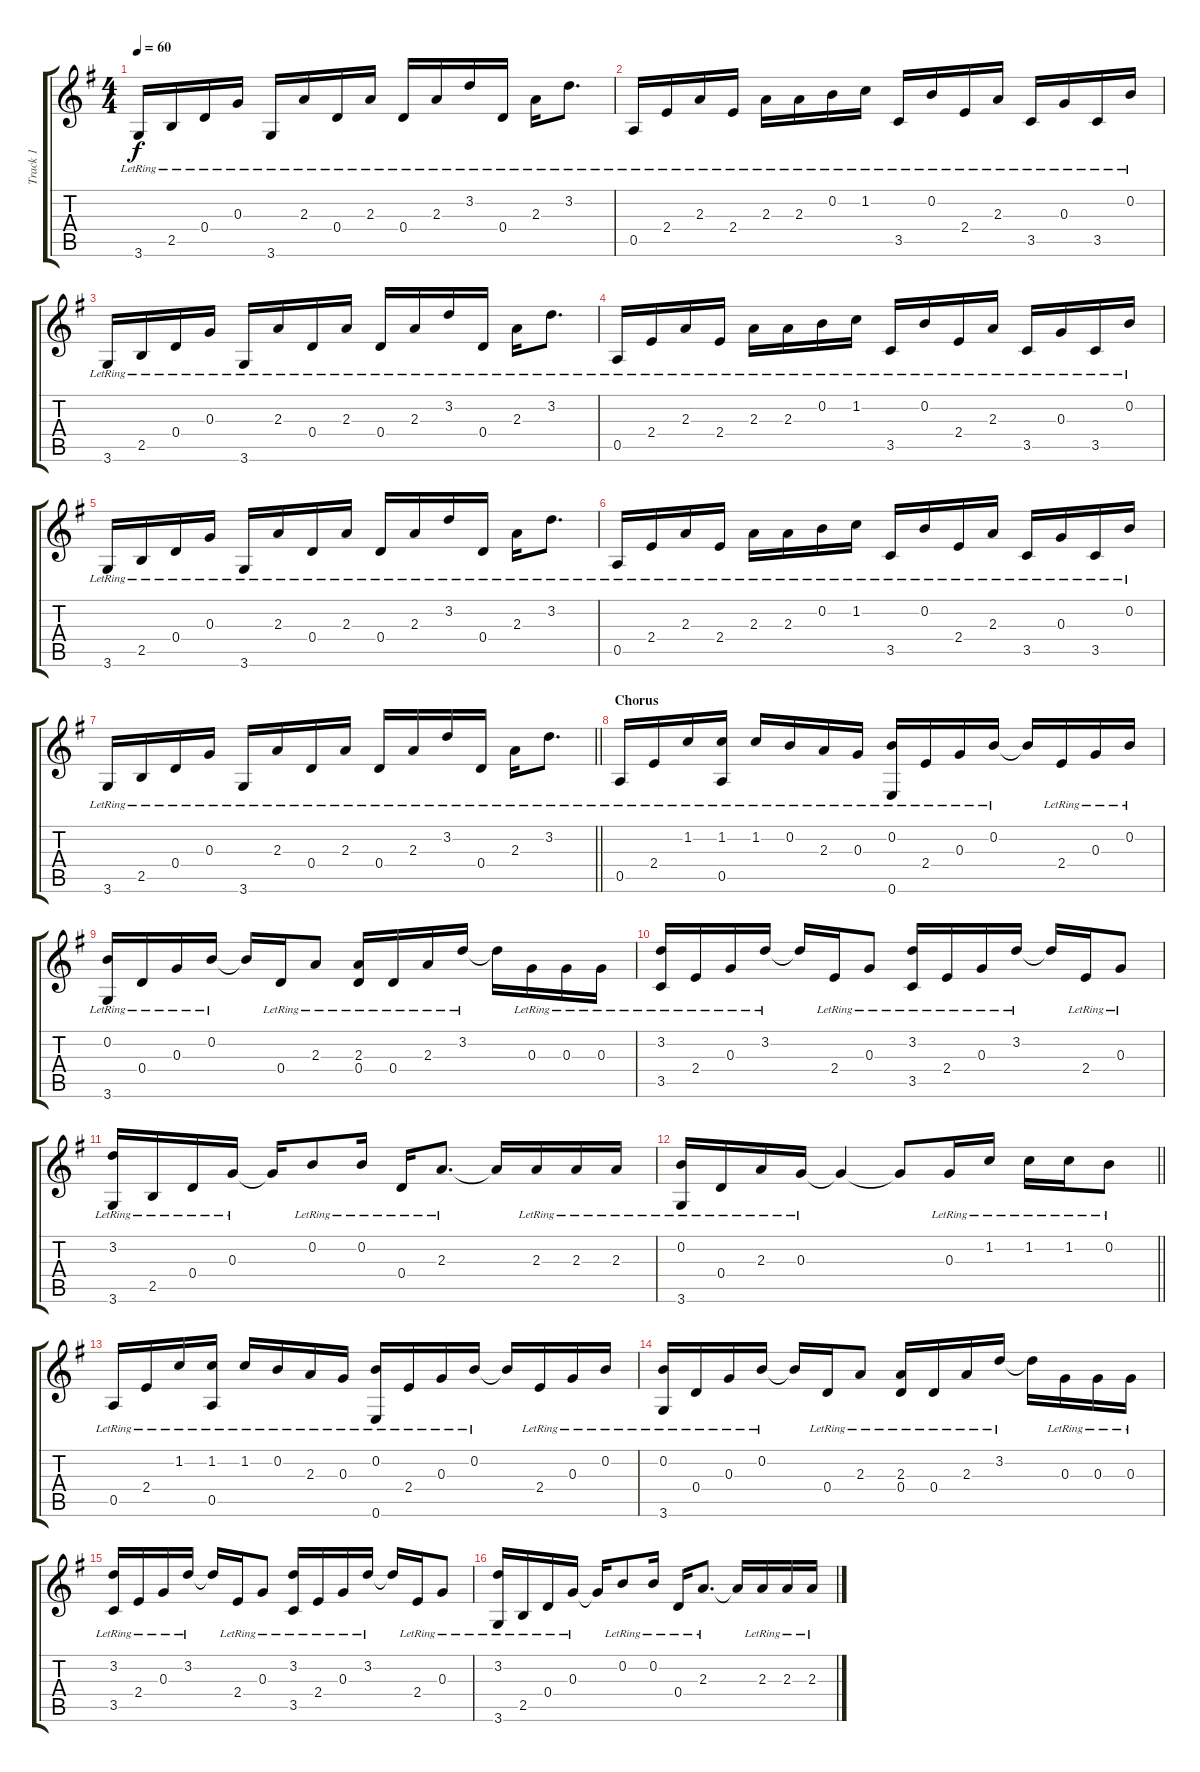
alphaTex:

\track ("Track 1" "Track 1") {instrument acousticguitarnylon}
\staff {score tabs}
\tuning (E4 B3 G3 D3 A2 E2) {hide}
\ts (4 4)
\tempo 60
\clef g2
\ks g
3.6{lr}.16{dy f} 2.5{lr}.16 0.4{lr}.16 0.3{lr}.16 3.6{lr}.16 2.3{lr}.16 0.4{lr}.16 2.3{lr}.16 0.4{lr}.16 2.3{lr}.16 3.2{lr}.16 0.4{lr}.16 2.3{lr}.16 3.2{lr}.8{d} |
0.5{lr}.16 2.4{lr}.16 2.3{lr}.16 2.4{lr}.16 2.3{lr}.16 2.3{lr}.16 0.2{lr}.16 1.2{lr}.16 3.5{lr}.16 0.2{lr}.16 2.4{lr}.16 2.3{lr}.16 3.5{lr}.16 0.3{lr}.16 3.5{lr}.16 0.2{lr}.16 |
3.6{lr}.16 2.5{lr}.16 0.4{lr}.16 0.3{lr}.16 3.6{lr}.16 2.3{lr}.16 0.4{lr}.16 2.3{lr}.16 0.4{lr}.16 2.3{lr}.16 3.2{lr}.16 0.4{lr}.16 2.3{lr}.16 3.2{lr}.8{d} |
0.5{lr}.16 2.4{lr}.16 2.3{lr}.16 2.4{lr}.16 2.3{lr}.16 2.3{lr}.16 0.2{lr}.16 1.2{lr}.16 3.5{lr}.16 0.2{lr}.16 2.4{lr}.16 2.3{lr}.16 3.5{lr}.16 0.3{lr}.16 3.5{lr}.16 0.2{lr}.16 |
3.6{lr}.16 2.5{lr}.16 0.4{lr}.16 0.3{lr}.16 3.6{lr}.16 2.3{lr}.16 0.4{lr}.16 2.3{lr}.16 0.4{lr}.16 2.3{lr}.16 3.2{lr}.16 0.4{lr}.16 2.3{lr}.16 3.2{lr}.8{d} |
0.5{lr}.16 2.4{lr}.16 2.3{lr}.16 2.4{lr}.16 2.3{lr}.16 2.3{lr}.16 0.2{lr}.16 1.2{lr}.16 3.5{lr}.16 0.2{lr}.16 2.4{lr}.16 2.3{lr}.16 3.5{lr}.16 0.3{lr}.16 3.5{lr}.16 0.2{lr}.16 |
\barLineRight lightlight
3.6{lr}.16 2.5{lr}.16 0.4{lr}.16 0.3{lr}.16 3.6{lr}.16 2.3{lr}.16 0.4{lr}.16 2.3{lr}.16 0.4{lr}.16 2.3{lr}.16 3.2{lr}.16 0.4{lr}.16 2.3{lr}.16 3.2{lr}.8{d} |
\section ("" "Chorus")
0.5{lr}.16 2.4{lr}.16 1.2{lr}.16 (1.2{lr} 0.5{lr}).16 1.2{lr}.16 0.2{lr}.16 2.3{lr}.16 0.3{lr}.16 (0.2{lr} 0.6{lr}).16 2.4{lr}.16 0.3{lr}.16 0.2{lr}.16 0.2{t}.16 2.4{lr}.16 0.3{lr}.16 0.2{lr}.16 |
(0.2{lr} 3.6{lr}).16 0.4{lr}.16 0.3{lr}.16 0.2{lr}.16 0.2{t}.16 0.4{lr}.16 2.3{lr}.8 (2.3{lr} 0.4{lr}).16 0.4{lr}.16 2.3{lr}.16 3.2{lr}.16 3.2{t}.16 0.3{lr}.16 0.3{lr}.16 0.3{lr}.16 |
(3.2{lr} 3.5{lr}).16 2.4{lr}.16 0.3{lr}.16 3.2{lr}.16 3.2{t}.16 2.4{lr}.16 0.3{lr}.8 (3.2{lr} 3.5{lr}).16 2.4{lr}.16 0.3{lr}.16 3.2{lr}.16 3.2{t}.16 2.4{lr}.16 0.3{lr}.8 |
(3.2{lr} 3.6{lr}).16 2.5{lr}.16 0.4{lr}.16 0.3{lr}.16 0.3{t}.16 0.2{lr}.8 0.2{lr}.16 0.4{lr}.16 2.3{lr}.8{d} 2.3{t}.16 2.3{lr}.16 2.3{lr}.16 2.3{lr}.16 |
\barLineRight lightlight
(0.2{lr} 3.6{lr}).16 0.4{lr}.16 2.3{lr}.16 0.3{lr}.16 0.3{t}.4 0.3{t}.8 0.3{lr}.16 1.2{lr}.16 1.2{lr}.16 1.2{lr}.16 0.2{lr}.8 |
0.5{lr}.16 2.4{lr}.16 1.2{lr}.16 (1.2{lr} 0.5{lr}).16 1.2{lr}.16 0.2{lr}.16 2.3{lr}.16 0.3{lr}.16 (0.2{lr} 0.6{lr}).16 2.4{lr}.16 0.3{lr}.16 0.2{lr}.16 0.2{t}.16 2.4{lr}.16 0.3{lr}.16 0.2{lr}.16 |
(0.2{lr} 3.6{lr}).16 0.4{lr}.16 0.3{lr}.16 0.2{lr}.16 0.2{t}.16 0.4{lr}.16 2.3{lr}.8 (2.3{lr} 0.4{lr}).16 0.4{lr}.16 2.3{lr}.16 3.2{lr}.16 3.2{t}.16 0.3{lr}.16 0.3{lr}.16 0.3{lr}.16 |
(3.2{lr} 3.5{lr}).16 2.4{lr}.16 0.3{lr}.16 3.2{lr}.16 3.2{t}.16 2.4{lr}.16 0.3{lr}.8 (3.2{lr} 3.5{lr}).16 2.4{lr}.16 0.3{lr}.16 3.2{lr}.16 3.2{t}.16 2.4{lr}.16 0.3{lr}.8 |
(3.2{lr} 3.6{lr}).16 2.5{lr}.16 0.4{lr}.16 0.3{lr}.16 0.3{t}.16 0.2{lr}.8 0.2{lr}.16 0.4{lr}.16 2.3{lr}.8{d} 2.3{t}.16 2.3{lr}.16 2.3{lr}.16 2.3{lr}.16
